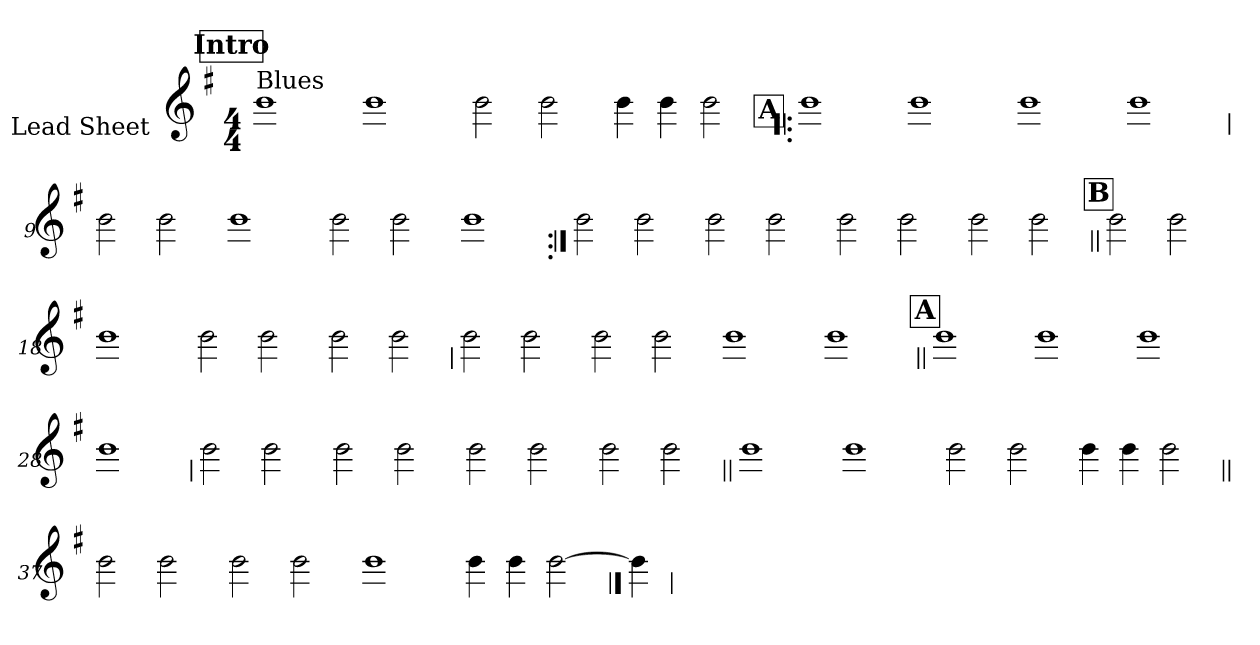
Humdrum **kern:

**kern
*part1
*staff1
*I"Lead Sheet
*stria0
*clefG2
*k[f#]
*G:
*M4/4
*MM71
!!LO:REH:place=s1:a:t=Intro
=1||
!LO:TX:a:t=Blues
1b
=2-
1b
=3-
2b
2b
=4-
4b
4b
2b
!!LO:LB:g=z
!!LO:REH:place=s1:a:t=A
=5!|:
1b
=6-
1b
=7-
1b
=8-
1b
!!LO:LB:g=z
=9
2b
2b
=10-
1b
=11-
2b
2b
=12-
1b
!!LO:LB:g=z
=13:|!
2b
2b
=14-
2b
2b
=15-
2b
2b
=16-
2b
2b
!!LO:LB:g=z
!!LO:REH:place=s1:a:t=B
=17||
2b
2b
=18-
1b
=19-
2b
2b
=20-
2b
2b
!!LO:LB:g=z
=21
2b
2b
=22-
2b
2b
=23-
1b
=24-
1b
!!LO:LB:g=z
!!LO:REH:place=s1:a:t=A
=25||
1b
=26-
1b
=27-
1b
=28-
1b
!!LO:LB:g=z
=29
2b
2b
=30-
2b
2b
=31-
2b
2b
=32-
2b
2b
!!LO:LB:g=z
=33||
1b
=34-
1b
=35-
2b
2b
=36-
4b
4b
2b
!!LO:LB:g=z
=37||
2b
2b
=38-
2b
2b
=39-
1b
=40-
4b
4b
[2b
==41
4b]
=
*-
